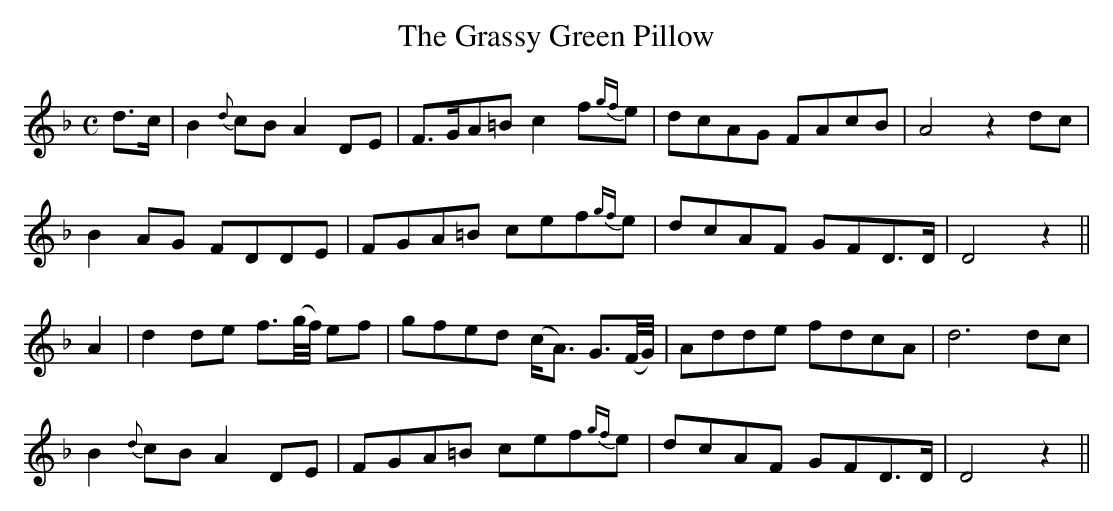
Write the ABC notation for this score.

X:1
T: The Grassy Green Pillow
M:C
L:1/8
K:Dm
d>c | B2 {d}cB A2 DE | F>GA=B c2 f{gf}e | dcAG FAcB | A4 z2 dc |
B2 AG FDDE | FGA=B cef{gf}e | dcAF GFD>D | D4 z2 ||
A2 | d2 de f3/2(g/4f/4) ef | gfed (c<A) G3/2(F/4G/4) | Adde fdcA | d6 dc |
B2 {d}cB A2 DE | FGA=B cef{gf}e | dcAF GFD>D | D4 z2 ||
